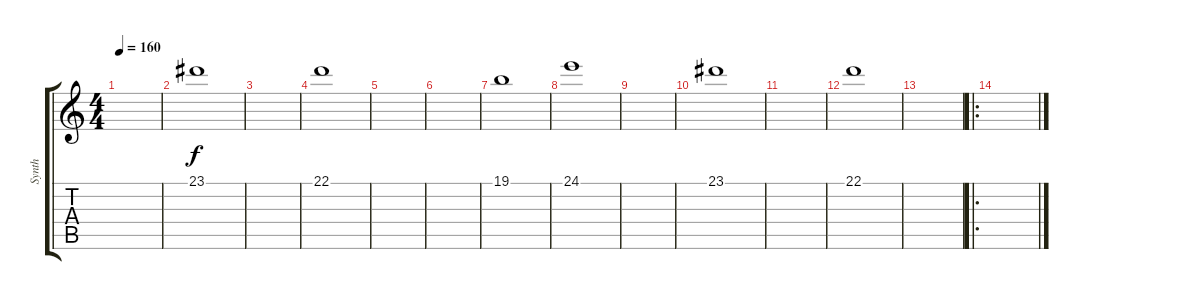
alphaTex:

\track ("Synth" "Synth") {instrument fx6goblins}
\staff {score tabs}
\tuning (E4 B3 G3 D3 A2 E2) {hide}
\ts (4 4)
\tempo 160
\clef g2
\ks c
|
23.1.1 |
|
22.1.1 |
|
|
19.1.1 |
24.1.1 |
|
23.1.1 |
|
22.1.1 |
|
\ro
